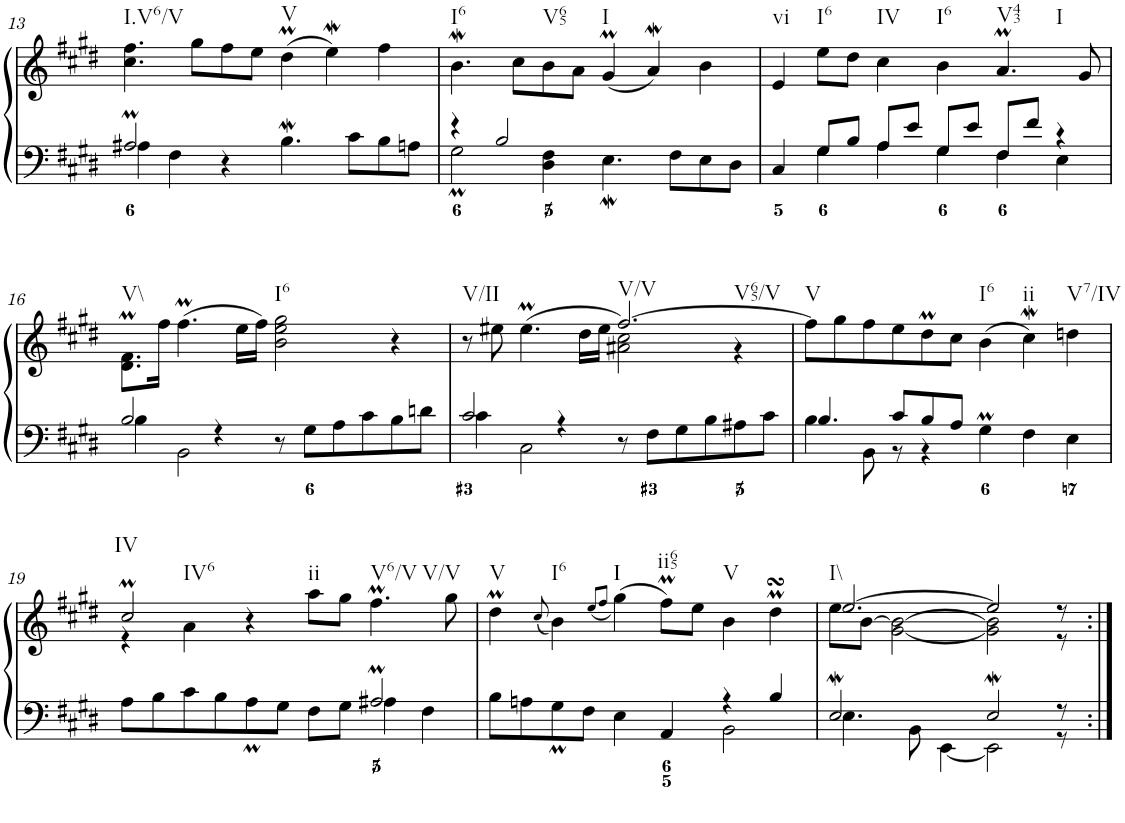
**kern	**kern
*part1	*part1
*staff2	*staff1
*I"Clavecin	*
!!LO:PB:g=z
*clefF4	*clefG2
*k[f#c#g#d#]	*k[f#c#g#d#]
*E:	*E:
*M3/2	*M3/2
=13	=13
*^	*
!	!	!LO:TX:b:t=I.V6/V
2A#Xm/	4A#\	4.cc#\ 4.ff#\
.	4F#\	.
.	.	8gg#\L
4r	1ryy	8ff#\
.	.	8ee\J
!	!	!LO:TX:b:t=V
4.BW\	.	(>4dd#m\
.	.	4eew\)
8c#\L	.	.
8B\	.	4ff#\
8An\J	.	.
=14	=14	=14
!	!	!LO:TX:b:t=I6
4r	2G#m\	4.bW\
2B/	.	.
.	.	8cc#\L
!	!	!LO:TX:b:t=V65
.	4D#\ 4F#\	8b\
.	.	8a\J
!	!	!LO:TX:b:t=I
2.ryy	4.Ew\	(<4g#m/
.	.	4aw/)
.	8F#\L	.
.	8E\	4b\
.	8D#\J	.
=15	=15	=15
!	!	!LO:TX:b:t=vi
4C#/	4ryy	4e/
!	!	!LO:TX:b:t=I6
8G#/L	4G#\	8ee\L
8B/J	.	8dd#\J
!	!	!LO:TX:b:t=IV
8A/L	4A\	4cc#\
8e/J	.	.
!	!	!LO:TX:b:t=I6
8G#/L	4G#\	4b\
8e/J	.	.
!	!	!LO:TX:b:t=V43
!	!	!LO:TX:b:t=I
8F#/L	4F#\	4.aM/
8f#/J	.	.
4r	4E\	.
.	.	8g#/
!!LO:LB:g=z
=16	=16	=16
!	!	!LO:TX:b:t=V\\
2B/	4B\	8.d#\M 8.f#\ML
.	.	16ff#\Jk
.	2BB\	(>4.ff#M\
4r	.	.
.	.	16ee\LL
.	.	16ff#\JJ)
!	!	!LO:TX:b:t=I6
8r	2.ryy	2b\ 2ee\ 2gg#\
8G#\L	.	.
8A\	.	.
8c#\	.	.
8B\	.	4r
8dn\J	.	.
=17	=17	=17
*	*	*^
!	!	!LO:TX:b:t=V/II	!
2c#/	4c#\	8r	2.ryy
.	.	8ee#X\	.
.	2C#\	(>4.ee#m\	.
4r	.	.	.
.	.	16dd#\LL	.
.	.	16ee#\JJ	.
!	!	!LO:TX:b:t=V/V	!
!	!	!LO:TX:b:t=V65/V	!
8r	2.ryy	[>2.ff#/)	2a#X\ 2cc#\
8F#\L	.	.	.
8G#\	.	.	.
8B\	.	.	.
8A#X\	.	.	4r
8c#\J	.	.	.
*	*	*v	*v
=18	=18	=18
!	!	!LO:TX:b:t=V
4.B/	4B\	8ff#\L]
.	.	8gg#\
.	8BB\	8ff#\
8c#/L	8r	8ee\
8B/	4r	8dd#m\
8A/J	.	8cc#\J
!	!	!LO:TX:b:t=I6
4G#m\	2.ryy	(>4b\
!	!	!LO:TX:b:t=ii
4F#\	.	4cc#W\)
!	!	!LO:TX:b:t=V7/IV
4E\	.	4ddn\
!!LO:LB:g=z
=19	=19	=19
*	*	*^
!	!	!LO:TX:b:t=IV	!
!	!	!LO:TX:b:t=IV6	!
1ryy	8A\L	2cc#M/	4r
.	8B\	.	.
.	8c#\	.	4a\
.	8B\	.	.
.	8AM\	4r	1ryy
.	8G#\J	.	.
!	!	!LO:TX:b:t=ii	!
.	8F#\L	8aa\L	.
.	8G#\J	8gg#\J	.
!	!	!LO:TX:b:t=V6/V	!
!	!	!LO:TX:b:t=V/V	!
2A#Xm/	4A#\	4.ff#M\	.
.	4F#\	.	.
.	.	8gg#\	.
*	*	*v	*v
=20	=20	=20
!	!	!LO:TX:b:t=V
1ryy	8B\L	4dd#m\
.	8An\	.
.	.	(<8qcc#/
!	!	!LO:TX:b:t=I6
.	8G#m\	4b\)
.	8F#\J	.
.	.	(<8qee/L
.	.	8qff#/J
!	!	!LO:TX:b:t=I
.	4E\	(>4gg#\)
!	!	!LO:TX:b:t=ii65
.	4AA/	8ff#M\L)
.	.	8ee\J
!	!	!LO:TX:b:t=V
4r	2BB\	4b\
4B/	.	4dd#sSsSm\
=21	=21	=21
*	*	*^
!	!	!LO:TX:b:t=I\\	!
2.Ew/	4.E\	[>2.ee/	8ee\L
.	.	.	[>8b\J
.	.	.	[<2g#\ 2b\_
.	8BB\	.	.
.	[<4EE\	.	.
2Ew/	2EE\]	2ee/]	2g#\] 2b\]
8r	8r	8r	8r
*v	*v	*	*
*	*v	*v
=:|!	=:|!
*-	*-
